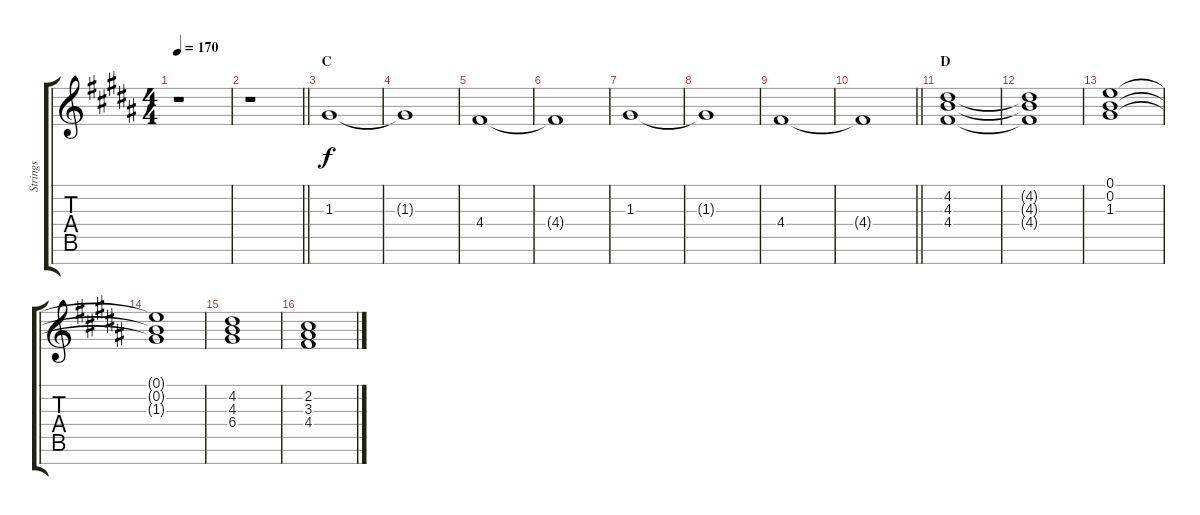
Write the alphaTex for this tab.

\track ("Strings" "Strings") {instrument stringensemble1}
\staff {score tabs}
\tuning (E5 B4 G4 D4 A3 E3 B2) {hide}
\ts (4 4)
\tempo 170
\clef g2
\ks b
r.1{dy f} |
\barLineRight lightlight
r.1 |
\section ("" "C")
1.3.1 |
1.3{t}.1 |
4.4.1 |
4.4{t}.1 |
1.3.1 |
1.3{t}.1 |
4.4.1 |
\barLineRight lightlight
4.4{t}.1 |
\section ("" "D")
(4.2 4.3 4.4).1 |
(4.2{t} 4.3{t} 4.4{t}).1 |
(0.1 0.2 1.3).1 |
(0.1{t} 0.2{t} 1.3{t}).1 |
(4.2 4.3 6.4).1 |
(2.2 3.3 4.4).1
